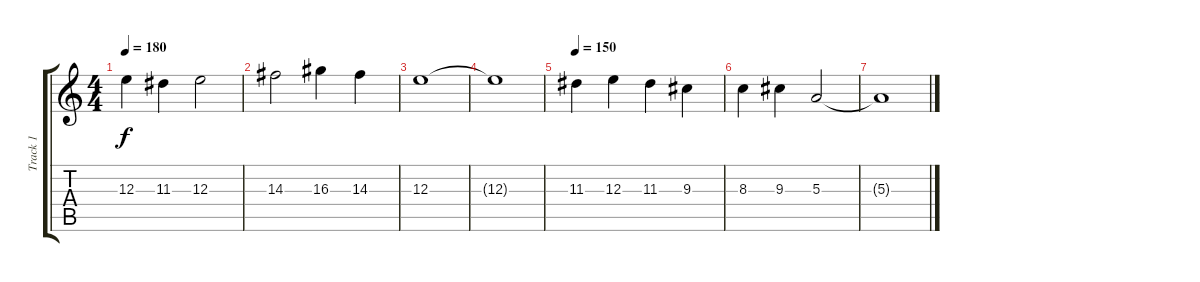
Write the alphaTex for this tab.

\track ("Track 1" "Track 1") {instrument distortionguitar}
\staff {score tabs}
\tuning (Db4 Ab3 E3 B2 Gb2 Db2) {hide}
\ts (4 4)
\tempo 180
\clef g2
\ks c
12.3{t}.4{dy f} 11.3.4 12.3.2 |
14.3.2 16.3.4 14.3.4 |
12.3.1 |
12.3{t}.1 |
\tempo 150
11.3.4 12.3.4 11.3.4 9.3.4 |
8.3.4 9.3.4 5.3.2 |
5.3{t}.1
